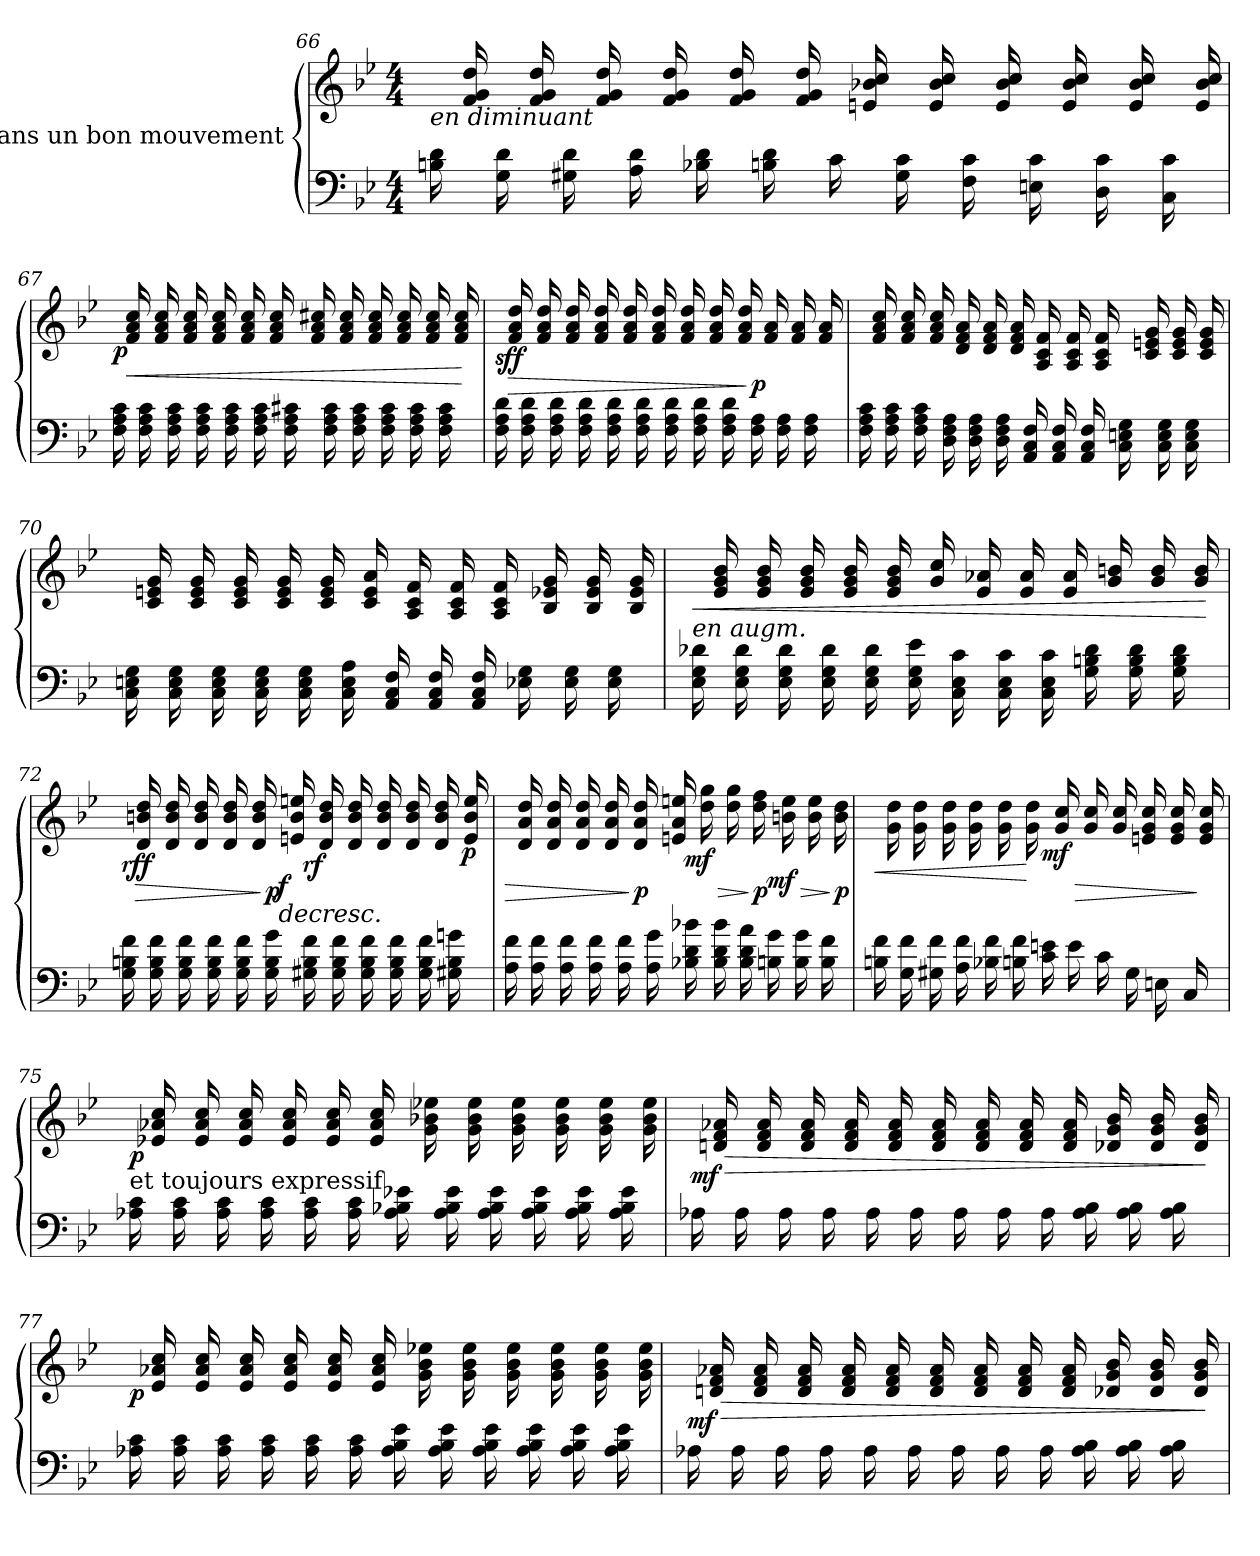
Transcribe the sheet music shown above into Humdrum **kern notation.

**kern	**kern	**dynam
*part1	*part1	*part1
*staff2	*staff1	*staff1/2
*I"Dans un bon mouvement	*	*
*clefF4	*clefG2	*
*k[b-e-]	*k[b-e-]	*
*M4/4	*M4/4	*
*Xtuplet	*Xtuplet	*
=66	=66	=66
!	!LO:TX:b:i:t=en diminuant	!
24Bn\ 24d\	24ryy	.
24ryy	24f/ 24g/ 24dd/	.
24G\ 24d\	24ryy	.
24ryy	24f/ 24g/ 24dd/	.
24G#X\ 24d\	24ryy	.
24ryy	24f/ 24g/ 24dd/	.
24A\ 24d\	24ryy	.
24ryy	24f/ 24g/ 24dd/	.
24B-X\ 24d\	24ryy	.
24ryy	24f/ 24g/ 24dd/	.
24Bn\ 24d\	24ryy	.
24ryy	24f/ 24g/ 24dd/	.
24c\	24ryy	.
24ryy	24en/ 24b-X/ 24cc/	.
24G#\ 24c\	24ryy	.
24ryy	24e/ 24b-/ 24cc/	.
24F\ 24c\	24ryy	.
24ryy	24e/ 24b-/ 24cc/	.
24En\ 24c\	24ryy	.
24ryy	24e/ 24b-/ 24cc/	.
24D\ 24c\	24ryy	.
24ryy	24e/ 24b-/ 24cc/	.
24C\ 24c\	24ryy	.
24ryy	24e/ 24b-/ 24cc/	.
!!LO:LB:g=z
=67	=67	=67
!	!	!LO:DY:b
24F\ 24A\ 24c\	24ryy	p
!	!	!LO:HP:b
24ryy	24f/ 24a/ 24cc/	<
24F\ 24A\ 24c\	24ryy	.
24ryy	24f/ 24a/ 24cc/	.
24F\ 24A\ 24c\	24ryy	.
24ryy	24f/ 24a/ 24cc/	.
24F\ 24A\ 24c\	24ryy	.
24ryy	24f/ 24a/ 24cc/	.
24F\ 24A\ 24c\	24ryy	.
24ryy	24f/ 24a/ 24cc/	.
24F\ 24A\ 24c\	24ryy	.
24ryy	24f/ 24a/ 24cc/	.
24F\ 24A\ 24c#X\	24ryy	.
24ryy	24f/ 24a/ 24cc#X/	.
24F\ 24A\ 24c#\	24ryy	.
24ryy	24f/ 24a/ 24cc#/	.
24F\ 24A\ 24c#\	24ryy	.
24ryy	24f/ 24a/ 24cc#/	.
24F\ 24A\ 24c#\	24ryy	.
24ryy	24f/ 24a/ 24cc#/	.
24F\ 24A\ 24c#\	24ryy	.
24ryy	24f/ 24a/ 24cc#/	.
24F\ 24A\ 24c#\	24ryy	.
24ryy	24f/ 24a/ 24cc#/	.
.	.	[
=68	=68	=68
!	!	!LO:DY:b
!	!	!LO:DY:n=1:b
24F\ 24A\ 24d\	24ryy	sf f
!	!	!LO:HP:b
24ryy	24f/ 24a/ 24dd/	>
24F\ 24A\ 24d\	24ryy	.
24ryy	24f/ 24a/ 24dd/	.
24F\ 24A\ 24d\	24ryy	.
24ryy	24f/ 24a/ 24dd/	.
24F\ 24A\ 24d\	24ryy	.
24ryy	24f/ 24a/ 24dd/	.
24F\ 24A\ 24d\	24ryy	.
24ryy	24f/ 24a/ 24dd/	.
24F\ 24A\ 24d\	24ryy	.
24ryy	24f/ 24a/ 24dd/	.
24F\ 24A\ 24d\	24ryy	.
24ryy	24f/ 24a/ 24dd/	.
24F\ 24A\ 24d\	24ryy	.
24ryy	24f/ 24a/ 24dd/	.
24F\ 24A\ 24d\	24ryy	.
24ryy	24f/ 24a/ 24dd/	.
!	!	!LO:DY:n=2:b
24F\ 24A\	24ryy	] p
24ryy	24f/ 24a/	.
24F\ 24A\	24ryy	.
24ryy	24f/ 24a/	.
24F\ 24A\	24ryy	.
24ryy	24f/ 24a/	.
!!LO:LB:g=z
=69	=69	=69
24F\ 24A\ 24c\	24ryy	.
24ryy	24f/ 24a/ 24cc/	.
24F\ 24A\ 24c\	24ryy	.
24ryy	24f/ 24a/ 24cc/	.
24F\ 24A\ 24c\	24ryy	.
24ryy	24f/ 24a/ 24cc/	.
24D\ 24F\ 24A\	24ryy	.
24ryy	24d/ 24f/ 24a/	.
24D\ 24F\ 24A\	24ryy	.
24ryy	24d/ 24f/ 24a/	.
24D\ 24F\ 24A\	24ryy	.
24ryy	24d/ 24f/ 24a/	.
24AA/ 24C/ 24F/	24ryy	.
24ryy	24A/ 24c/ 24f/	.
24AA/ 24C/ 24F/	24ryy	.
24ryy	24A/ 24c/ 24f/	.
24AA/ 24C/ 24F/	24ryy	.
24ryy	24A/ 24c/ 24f/	.
24C\ 24En\ 24G\	24ryy	.
24ryy	24c/ 24en/ 24g/	.
24C\ 24E\ 24G\	24ryy	.
24ryy	24c/ 24e/ 24g/	.
24C\ 24E\ 24G\	24ryy	.
24ryy	24c/ 24e/ 24g/	.
=70	=70	=70
24C\ 24En\ 24G\	24ryy	.
24ryy	24c/ 24en/ 24g/	.
24C\ 24E\ 24G\	24ryy	.
24ryy	24c/ 24e/ 24g/	.
24C\ 24E\ 24G\	24ryy	.
24ryy	24c/ 24e/ 24g/	.
24C\ 24E\ 24G\	24ryy	.
24ryy	24c/ 24e/ 24g/	.
24C\ 24E\ 24G\	24ryy	.
24ryy	24c/ 24e/ 24g/	.
24C\ 24E\ 24A\	24ryy	.
24ryy	24c/ 24e/ 24a/	.
24AA/ 24C/ 24F/	24ryy	.
24ryy	24A/ 24c/ 24f/	.
24AA/ 24C/ 24F/	24ryy	.
24ryy	24A/ 24c/ 24f/	.
24AA/ 24C/ 24F/	24ryy	.
24ryy	24A/ 24c/ 24f/	.
24E-X\ 24G\	24ryy	.
24ryy	24B-/ 24e-X/ 24g/	.
24E-\ 24G\	24ryy	.
24ryy	24B-/ 24e-/ 24g/	.
24E-\ 24G\	24ryy	.
24ryy	24B-/ 24e-/ 24g/	.
!!LO:LB:g=z
=71	=71	=71
!	!LO:TX:b:i:t=en augm.	!
!	!	!LO:HP:b
24E-\ 24G\ 24d-X\	24ryy	<
24ryy	24e-/ 24g/ 24b-/	.
24E-\ 24G\ 24d-\	24ryy	.
24ryy	24e-/ 24g/ 24b-/	.
24E-\ 24G\ 24d-\	24ryy	.
24ryy	24e-/ 24g/ 24b-/	.
24E-\ 24G\ 24d-\	24ryy	.
24ryy	24e-/ 24g/ 24b-/	.
24E-\ 24G\ 24d-\	24ryy	.
24ryy	24e-/ 24g/ 24b-/	.
24E-\ 24G\ 24e-\	24ryy	.
24ryy	24g/ 24cc/	.
24C\ 24E-\ 24c\	24ryy	.
24ryy	24e-/ 24a-X/	.
24C\ 24E-\ 24c\	24ryy	.
24ryy	24e-/ 24a-/	.
24C\ 24E-\ 24c\	24ryy	.
24ryy	24e-/ 24a-/	.
24G\ 24Bn\ 24d-\	24ryy	.
24ryy	24g/ 24bn/	.
24G\ 24B\ 24d-\	24ryy	.
24ryy	24g/ 24b/	.
24G\ 24B\ 24d-\	24ryy	.
24ryy	24g/ 24b/	.
.	.	[
=72	=72	=72
!	!	!LO:DY:b
!	!	!LO:DY:n=1:b
24G\ 24Bn\ 24f\	24ryy	rf f
!	!	!LO:HP:b
24ryy	24d/ 24bn/ 24dd/	>
24G\ 24B\ 24f\	24ryy	.
24ryy	24d/ 24b/ 24dd/	.
24G\ 24B\ 24f\	24ryy	.
24ryy	24d/ 24b/ 24dd/	.
24G\ 24B\ 24f\	24ryy	.
24ryy	24d/ 24b/ 24dd/	.
24G\ 24B\ 24f\	24ryy	.
24ryy	24d/ 24b/ 24dd/	.
!	!	!LO:DY:n=2:b
24G\ 24B\ 24g\	24ryy	] p
!	!	!LO:HP:b
!	!	!LO:DY:n=3:b
24ryy	24en/ 24b/ 24een/	> f
!	!	!LO:DY:n=4:b
24G#X\ 24B\ 24f\	24ryy	rf
24ryy	24d/ 24b/ 24dd/	.
24G#\ 24B\ 24f\	24ryy	.
24ryy	24d/ 24b/ 24dd/	.
24G#\ 24B\ 24f\	24ryy	.
24ryy	24d/ 24b/ 24dd/	.
24G#\ 24B\ 24f\	24ryy	.
24ryy	24d/ 24b/ 24dd/	.
24G#\ 24B\ 24f\	24ryy	.
24ryy	24d/ 24b/ 24dd/	.
24G#X\ 24B\ 24gn\	24ryy	.
!	!	!LO:DY:n=5:b
24ryy	24e/ 24b/ 24ee/	] p
!!LO:LB:g=z
=73	=73	=73
!	!	!LO:HP:b
!	!	!LO:DY:n=1:b
!	!	!LO:DY:n=2:b
24A\ 24f\	24ryy	> rf mf
24ryy	24d/ 24a/ 24dd/	.
24A\ 24f\	24ryy	.
24ryy	24d/ 24a/ 24dd/	.
24A\ 24f\	24ryy	.
24ryy	24d/ 24a/ 24dd/	.
24A\ 24f\	24ryy	.
24ryy	24d/ 24a/ 24dd/	.
24A\ 24f\	24ryy	.
!	!	!LO:DY:n=3:b
24ryy	24d/ 24a/ 24dd/	] p
24A\ 24g\	24ryy	.
24ryy	24en/ 24a/ 24een/	.
!	!	!LO:HP:b
!	!	!LO:DY:n=4:b
24B-X\ 24d\ 24b-X\	24ryy	> mf
24ryy	24dd\ 24gg\	.
24B-\ 24d\ 24b-\	24ryy	.
24ryy	24dd\ 24gg\	.
24B-\ 24d\ 24a\	24ryy	.
!	!	!LO:DY:n=5:b
24ryy	24dd\ 24ff\	] p
!	!	!LO:HP:b
!	!	!LO:DY:n=6:b
24Bn\ 24g\	24ryy	> mf
24ryy	24bn\ 24ee\	.
24B\ 24g\	24ryy	.
24ryy	24b\ 24ee\	.
24B\ 24f\	24ryy	.
!	!	!LO:DY:n=7:b
24ryy	24b\ 24dd\	] p
=74	=74	=74
!	!	!LO:HP:b
24Bn\ 24f\	24ryy	<
24ryy	24g\ 24dd\	.
24G\ 24f\	24ryy	.
24ryy	24g\ 24dd\	.
24G#X\ 24f\	24ryy	.
24ryy	24g\ 24dd\	.
24A\ 24f\	24ryy	.
24ryy	24g\ 24dd\	.
24B-X\ 24f\	24ryy	.
24ryy	24g\ 24dd\	.
24Bn\ 24f\	24ryy	.
24ryy	24g\ 24dd\	[
!	!	!LO:HP:b
!	!	!LO:DY:n=1:b
24c\ 24en\	24ryy	> mf
24ryy	24g/ 24cc/	.
24e\	24ryy	.
24ryy	24g/ 24cc/	.
24c\	24ryy	.
24ryy	24g/ 24cc/	.
24G#\	24ryy	.
24ryy	24en/ 24g/ 24cc/	.
24En\	24ryy	.
24ryy	24e/ 24g/ 24cc/	.
24C/	24ryy	.
24ryy	24e/ 24g/ 24cc/	]
!!LO:PB:g=z
=75	=75	=75
!	!LO:TX:b:t=et toujours expressif	!
!	!	!LO:DY:b
24A-X\ 24c\	24ryy	p
24ryy	24e-X/ 24a-X/ 24cc/	.
24A-\ 24c\	24ryy	.
24ryy	24e-/ 24a-/ 24cc/	.
24A-\ 24c\	24ryy	.
24ryy	24e-/ 24a-/ 24cc/	.
24A-\ 24c\	24ryy	.
24ryy	24e-/ 24a-/ 24cc/	.
24A-\ 24c\	24ryy	.
24ryy	24e-/ 24a-/ 24cc/	.
24A-\ 24c\	24ryy	.
24ryy	24e-/ 24a-/ 24cc/	.
24A-\ 24B-X\ 24e-X\	24ryy	.
24ryy	24g\ 24b-X\ 24ee-X\	.
24A-\ 24B-\ 24e-\	24ryy	.
24ryy	24g\ 24b-\ 24ee-\	.
24A-\ 24B-\ 24e-\	24ryy	.
24ryy	24g\ 24b-\ 24ee-\	.
24A-\ 24B-\ 24e-\	24ryy	.
24ryy	24g\ 24b-\ 24ee-\	.
24A-\ 24B-\ 24e-\	24ryy	.
24ryy	24g\ 24b-\ 24ee-\	.
24A-\ 24B-\ 24e-\	24ryy	.
24ryy	24g\ 24b-\ 24ee-\	.
=76	=76	=76
!	!	!LO:HP:b
!	!	!LO:DY:n=1:b
24A-X\	24ryy	> mf
24ryy	24dn/ 24f/ 24a-X/	.
24A-\	24ryy	.
24ryy	24d/ 24f/ 24a-/	.
24A-\	24ryy	.
24ryy	24d/ 24f/ 24a-/	.
24A-\	24ryy	.
24ryy	24d/ 24f/ 24a-/	.
24A-\	24ryy	.
24ryy	24d/ 24f/ 24a-/	.
24A-\	24ryy	.
24ryy	24d/ 24f/ 24a-/	.
24A-\	24ryy	.
24ryy	24d/ 24f/ 24a-/	.
24A-\	24ryy	.
24ryy	24d/ 24f/ 24a-/	.
24A-\	24ryy	.
24ryy	24d/ 24f/ 24a-/	.
24A-\ 24B-\	24ryy	.
24ryy	24d-X/ 24g/ 24b-/	.
24A-\ 24B-\	24ryy	.
24ryy	24d-/ 24g/ 24b-/	.
24A-\ 24B-\	24ryy	.
24ryy	24d-/ 24g/ 24b-/	.
.	.	]
!!LO:LB:g=z
=77	=77	=77
!	!	!LO:DY:b
24A-X\ 24c\	24ryy	p
24ryy	24e-/ 24a-X/ 24cc/	.
24A-\ 24c\	24ryy	.
24ryy	24e-/ 24a-/ 24cc/	.
24A-\ 24c\	24ryy	.
24ryy	24e-/ 24a-/ 24cc/	.
24A-\ 24c\	24ryy	.
24ryy	24e-/ 24a-/ 24cc/	.
24A-\ 24c\	24ryy	.
24ryy	24e-/ 24a-/ 24cc/	.
24A-\ 24c\	24ryy	.
24ryy	24e-/ 24a-/ 24cc/	.
24A-\ 24B-\ 24e-\	24ryy	.
24ryy	24g\ 24b-\ 24ee-X\	.
24A-\ 24B-\ 24e-\	24ryy	.
24ryy	24g\ 24b-\ 24ee-\	.
24A-\ 24B-\ 24e-\	24ryy	.
24ryy	24g\ 24b-\ 24ee-\	.
24A-\ 24B-\ 24e-\	24ryy	.
24ryy	24g\ 24b-\ 24ee-\	.
24A-\ 24B-\ 24e-\	24ryy	.
24ryy	24g\ 24b-\ 24ee-\	.
24A-\ 24B-\ 24e-\	24ryy	.
24ryy	24g\ 24b-\ 24ee-\	.
=78	=78	=78
!	!	!LO:HP:b
!	!	!LO:DY:n=1:b
24A-X\	24ryy	> mf
24ryy	24dn/ 24f/ 24a-X/	.
24A-\	24ryy	.
24ryy	24d/ 24f/ 24a-/	.
24A-\	24ryy	.
24ryy	24d/ 24f/ 24a-/	.
24A-\	24ryy	.
24ryy	24d/ 24f/ 24a-/	.
24A-\	24ryy	.
24ryy	24d/ 24f/ 24a-/	.
24A-\	24ryy	.
24ryy	24d/ 24f/ 24a-/	.
24A-\	24ryy	.
24ryy	24d/ 24f/ 24a-/	.
24A-\	24ryy	.
24ryy	24d/ 24f/ 24a-/	.
24A-\	24ryy	.
24ryy	24d/ 24f/ 24a-/	.
24A-\ 24B-\	24ryy	.
24ryy	24d-X/ 24g/ 24b-/	.
24A-\ 24B-\	24ryy	.
24ryy	24d-/ 24g/ 24b-/	.
24A-\ 24B-\	24ryy	.
24ryy	24d-/ 24g/ 24b-/	.
.	.	]
=	=	=
*-	*-	*-
